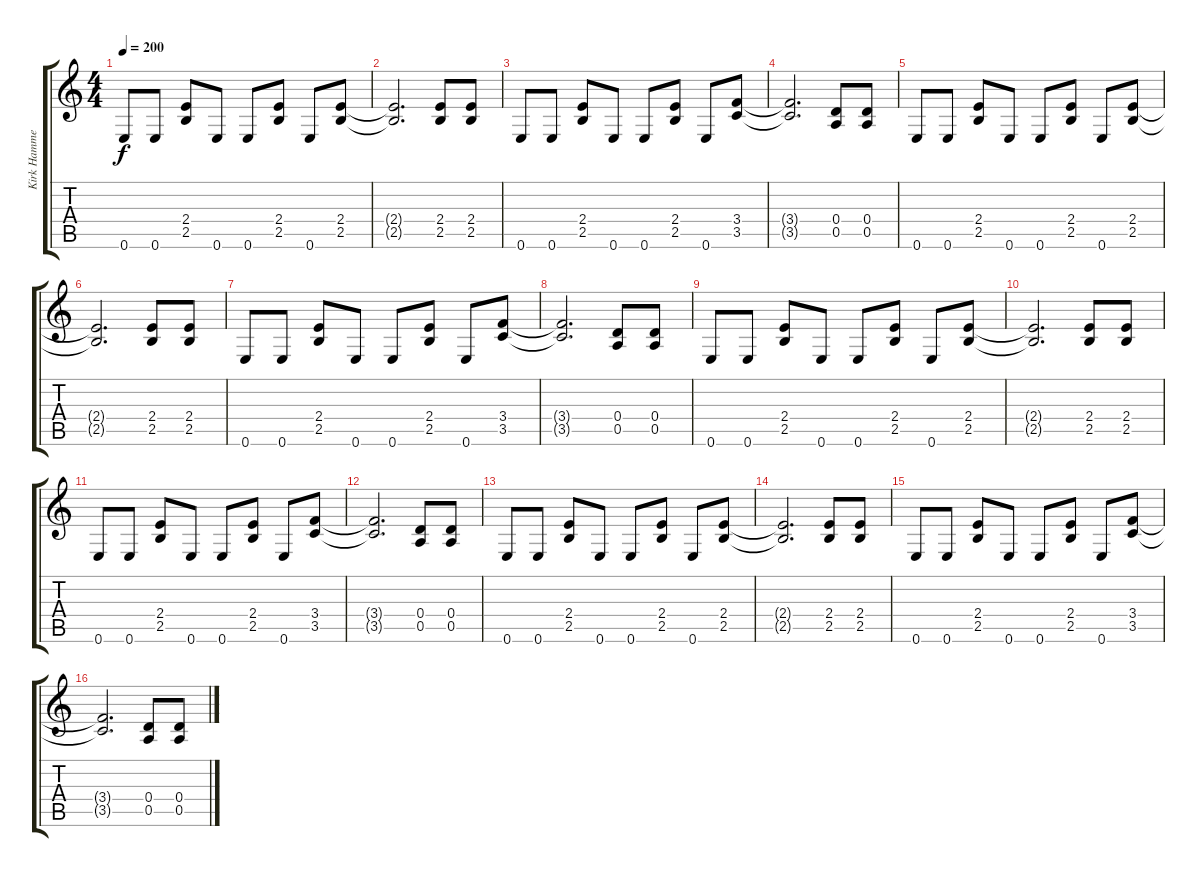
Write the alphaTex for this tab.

\track ("Kirk Hammet (Guitar)" "Kirk Hamme") {instrument distortionguitar}
\staff {score tabs}
\tuning (E4 B3 G3 D3 A2 E2) {hide}
\ts (4 4)
\tempo 200
\clef g2
\ks c
0.6.8{dy f} 0.6.8 (2.4 2.5).8 0.6.8 0.6.8 (2.4 2.5).8 0.6.8 (2.4 2.5).8 |
(2.4{t} 2.5{t}).2{d} (2.4 2.5).8 (2.4 2.5).8 |
0.6.8 0.6.8 (2.4 2.5).8 0.6.8 0.6.8 (2.4 2.5).8 0.6.8 (3.4 3.5).8 |
(3.4{t} 3.5{t}).2{d} (0.4 0.5).8 (0.4 0.5).8 |
0.6.8 0.6.8 (2.4 2.5).8 0.6.8 0.6.8 (2.4 2.5).8 0.6.8 (2.4 2.5).8 |
(2.4{t} 2.5{t}).2{d} (2.4 2.5).8 (2.4 2.5).8 |
0.6.8 0.6.8 (2.4 2.5).8 0.6.8 0.6.8 (2.4 2.5).8 0.6.8 (3.4 3.5).8 |
(3.4{t} 3.5{t}).2{d} (0.4 0.5).8 (0.4 0.5).8 |
0.6.8 0.6.8 (2.4 2.5).8 0.6.8 0.6.8 (2.4 2.5).8 0.6.8 (2.4 2.5).8 |
(2.4{t} 2.5{t}).2{d} (2.4 2.5).8 (2.4 2.5).8 |
0.6.8 0.6.8 (2.4 2.5).8 0.6.8 0.6.8 (2.4 2.5).8 0.6.8 (3.4 3.5).8 |
(3.4{t} 3.5{t}).2{d} (0.4 0.5).8 (0.4 0.5).8 |
0.6.8 0.6.8 (2.4 2.5).8 0.6.8 0.6.8 (2.4 2.5).8 0.6.8 (2.4 2.5).8 |
(2.4{t} 2.5{t}).2{d} (2.4 2.5).8 (2.4 2.5).8 |
0.6.8 0.6.8 (2.4 2.5).8 0.6.8 0.6.8 (2.4 2.5).8 0.6.8 (3.4 3.5).8 |
(3.4{t} 3.5{t}).2{d} (0.4 0.5).8 (0.4 0.5).8
